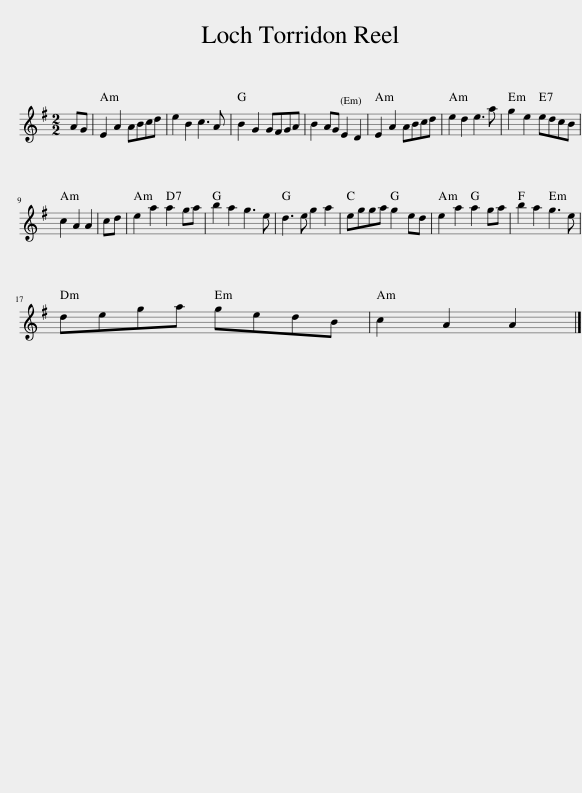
X:1
L:1/8
M:2/2
I:linebreak $
K:G
V:1 treble
V:1
 AG | E2 A2 ABcd | e2 B2 c3 A | B2 G2 GFGA | B2 AG E2 D2 | %5
 E2 A2 ABcd | e2 d2 e3 a | g2 e2 edcB |$ c2 A2 A2 | cd | %10
 e2 a2 a2 ga | b2 a2 g3 e | d3 e g2 a2 | egga g2 ed | e2 a2 a2 ga | %15
 b2 a2 g3 e |$ dega gedB | c2 A2 A2 |] %18
